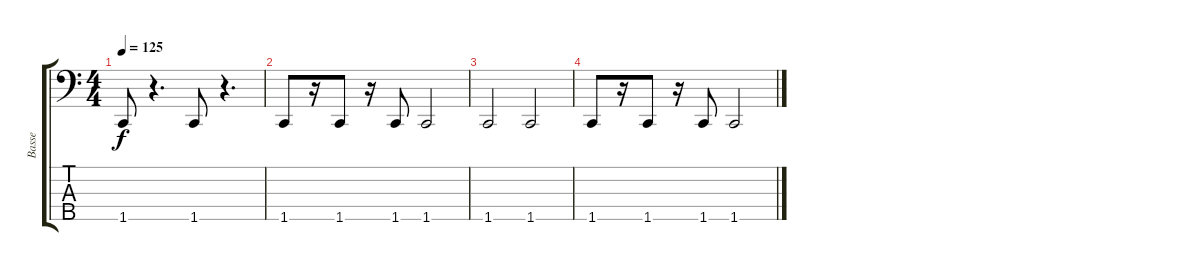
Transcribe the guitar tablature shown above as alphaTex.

\track ("Basse" "Basse") {instrument electricbasspick}
\staff {score tabs}
\tuning (G2 D2 A1 E1 B0) {hide}
\ts (4 4)
\tempo 125
\clef f4
\ks c
1.5.8{dy f} r.4{d} 1.5.8 r.4{d} |
1.5.8 r.16 1.5.8 r.16 1.5.8 1.5.2 |
1.5.2 1.5.2 |
1.5.8 r.16 1.5.8 r.16 1.5.8 1.5.2
